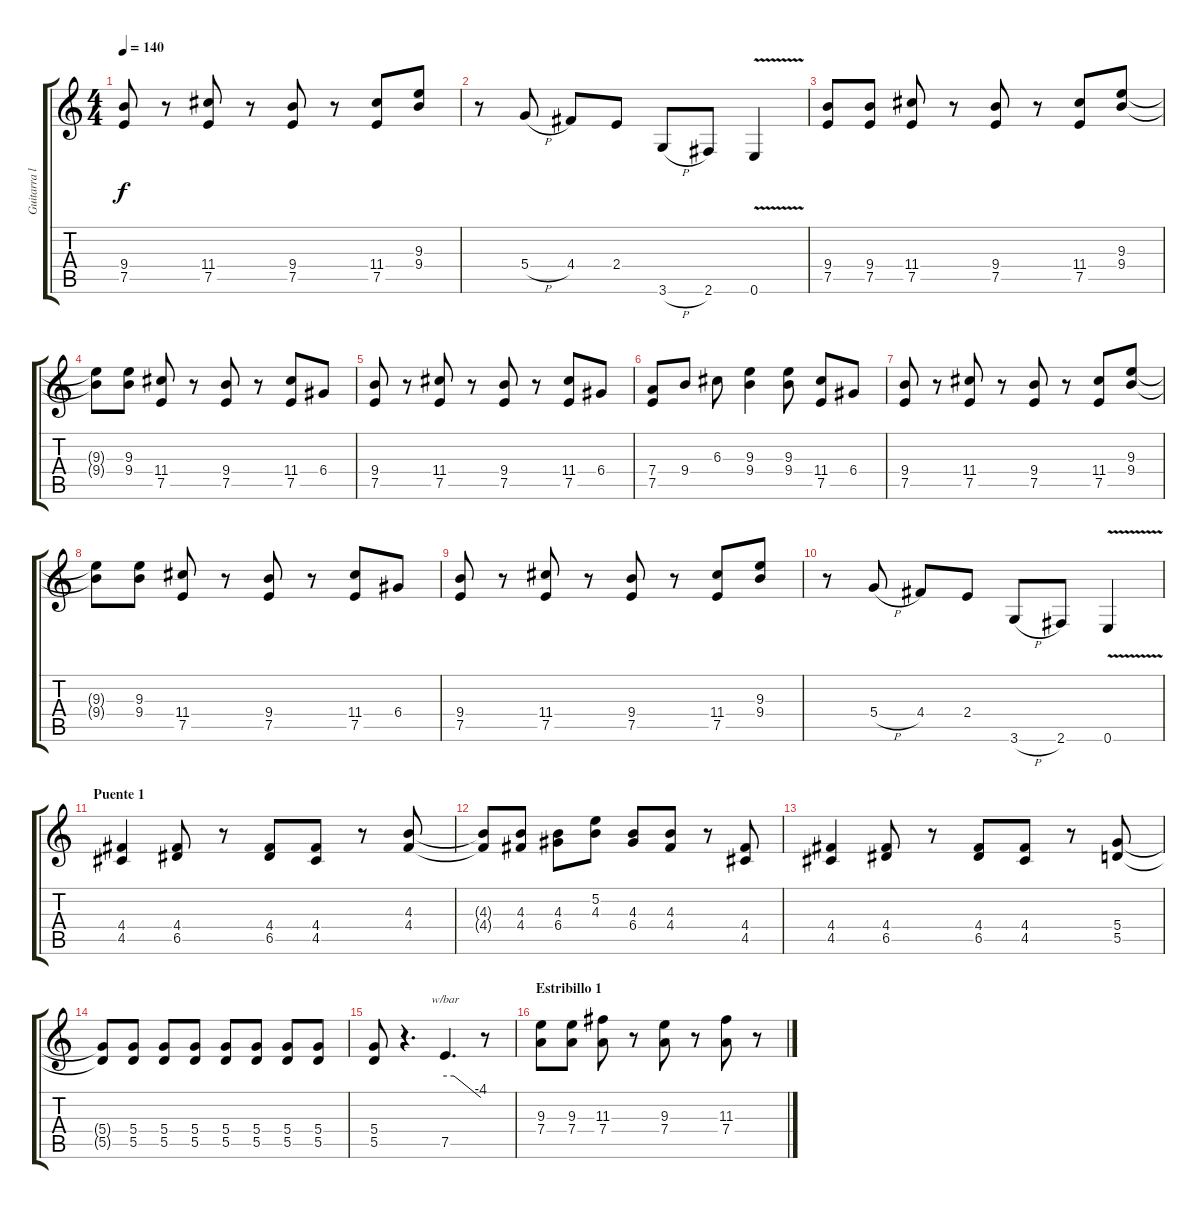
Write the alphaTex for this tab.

\track ("Guitarra líder" "Guitarra l") {instrument distortionguitar}
\staff {score tabs}
\tuning (E4 B3 G3 D3 A2 E2) {hide}
\ts (4 4)
\tempo 140
\clef g2
\ks c
(9.4 7.5).8{dy f} r.8 (11.4 7.5).8 r.8 (9.4 7.5).8 r.8 (11.4 7.5).8 (9.3 9.4).8 |
r.8 5.4{h}.8 4.4.8 2.4.8 3.6{h}.8 2.6.8 0.6{v}.4 |
(9.4 7.5).8 (9.4 7.5).8 (11.4 7.5).8 r.8 (9.4 7.5).8 r.8 (11.4 7.5).8 (9.3 9.4).8 |
(9.3{t} 9.4{t}).8 (9.3 9.4).8 (11.4 7.5).8 r.8 (9.4 7.5).8 r.8 (11.4 7.5).8 6.4.8 |
(9.4 7.5).8 r.8 (11.4 7.5).8 r.8 (9.4 7.5).8 r.8 (11.4 7.5).8 6.4.8 |
(7.4 7.5).8 9.4.8 6.3.8 (9.3 9.4).4 (9.3 9.4).8 (11.4 7.5).8 6.4.8 |
(9.4 7.5).8 r.8 (11.4 7.5).8 r.8 (9.4 7.5).8 r.8 (11.4 7.5).8 (9.3 9.4).8 |
(9.3{t} 9.4{t}).8 (9.3 9.4).8 (11.4 7.5).8 r.8 (9.4 7.5).8 r.8 (11.4 7.5).8 6.4.8 |
(9.4 7.5).8 r.8 (11.4 7.5).8 r.8 (9.4 7.5).8 r.8 (11.4 7.5).8 (9.3 9.4).8 |
r.8 5.4{h}.8 4.4.8 2.4.8 3.6{h}.8 2.6.8 0.6{v}.4 |
\section ("" "Puente 1")
(4.4 4.5).4 (4.4 6.5).8 r.8 (4.4 6.5).8 (4.4 4.5).8 r.8 (4.3 4.4).8 |
(4.3{t} 4.4{t}).8 (4.3 4.4).8 (4.3 6.4).8 (5.2 4.3).8 (4.3 6.4).8 (4.3 4.4).8 r.8 (4.4 4.5).8 |
(4.4 4.5).4 (4.4 6.5).8 r.8 (4.4 6.5).8 (4.4 4.5).8 r.8 (5.4 5.5).8 |
(5.4{t} 5.5{t}).8 (5.4 5.5).8 (5.4 5.5).8 (5.4 5.5).8 (5.4 5.5).8 (5.4 5.5).8 (5.4 5.5).8 (5.4 5.5).8 |
(5.4 5.5).8 r.4{d} 7.5.4{d tbe (custom default 0 0 15 0 60 -16)} r.8 |
\section ("" "Estribillo 1")
(9.3 7.4).8 (9.3 7.4).8 (11.3 7.4).8 r.8 (9.3 7.4).8 r.8 (11.3 7.4).8 r.8
